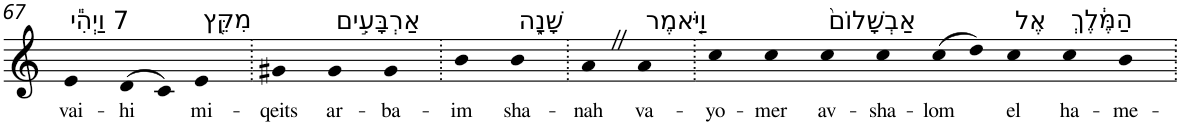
**kern	**text
*part1	*part1
*staff1	*staff1
*I"Piano	*
*I'Pno	*
!!LO:PB:g=z
*clefG2	*
*k[]	*
=67	=67
!LO:TX:a:t=7 וַיְהִ֕י	!
!	!LO:LY:b
4e	vai-
!	!LO:LY:b
(>8d	-hi
8c)	.
!LO:TX:a:t=מִקֵּ֖ץ	!
!	!LO:LY:b
4e	mi-
=68.	=68.
!	!LO:LY:b
4g#X	-qeits
!LO:TX:a:t=אַרְבָּעִ֣ים	!
!	!LO:LY:b
4g#	ar-
!	!LO:LY:b
4g#	-ba-
=69.	=69.
!	!LO:LY:b
4b	-im
!LO:TX:a:t=שָׁנָ֑ה	!
!	!LO:LY:b
4b	sha-
=70.	=70.
!	!LO:LY:b
4aZ	-nah
!LO:TX:a:t=וַיֹּ֤אמֶר	!
!	!LO:LY:b
4a	va-
=71.	=71.
!	!LO:LY:b
4cc	-yo-
!	!LO:LY:b
4cc	-mer
!LO:TX:a:t=אַבְשָׁלוֹם֙	!
!	!LO:LY:b
4cc	av-
!	!LO:LY:b
4cc	-sha-
!	!LO:LY:b
(>8cc	-lom
8dd)	.
!LO:TX:a:t=אֶל	!
!	!LO:LY:b
4cc	el
!LO:TX:a:t=הַמֶּ֔לֶךְ	!
!	!LO:LY:b
4cc	ha-
!	!LO:LY:b
4b	-me-
=.	=.
*-	*-
